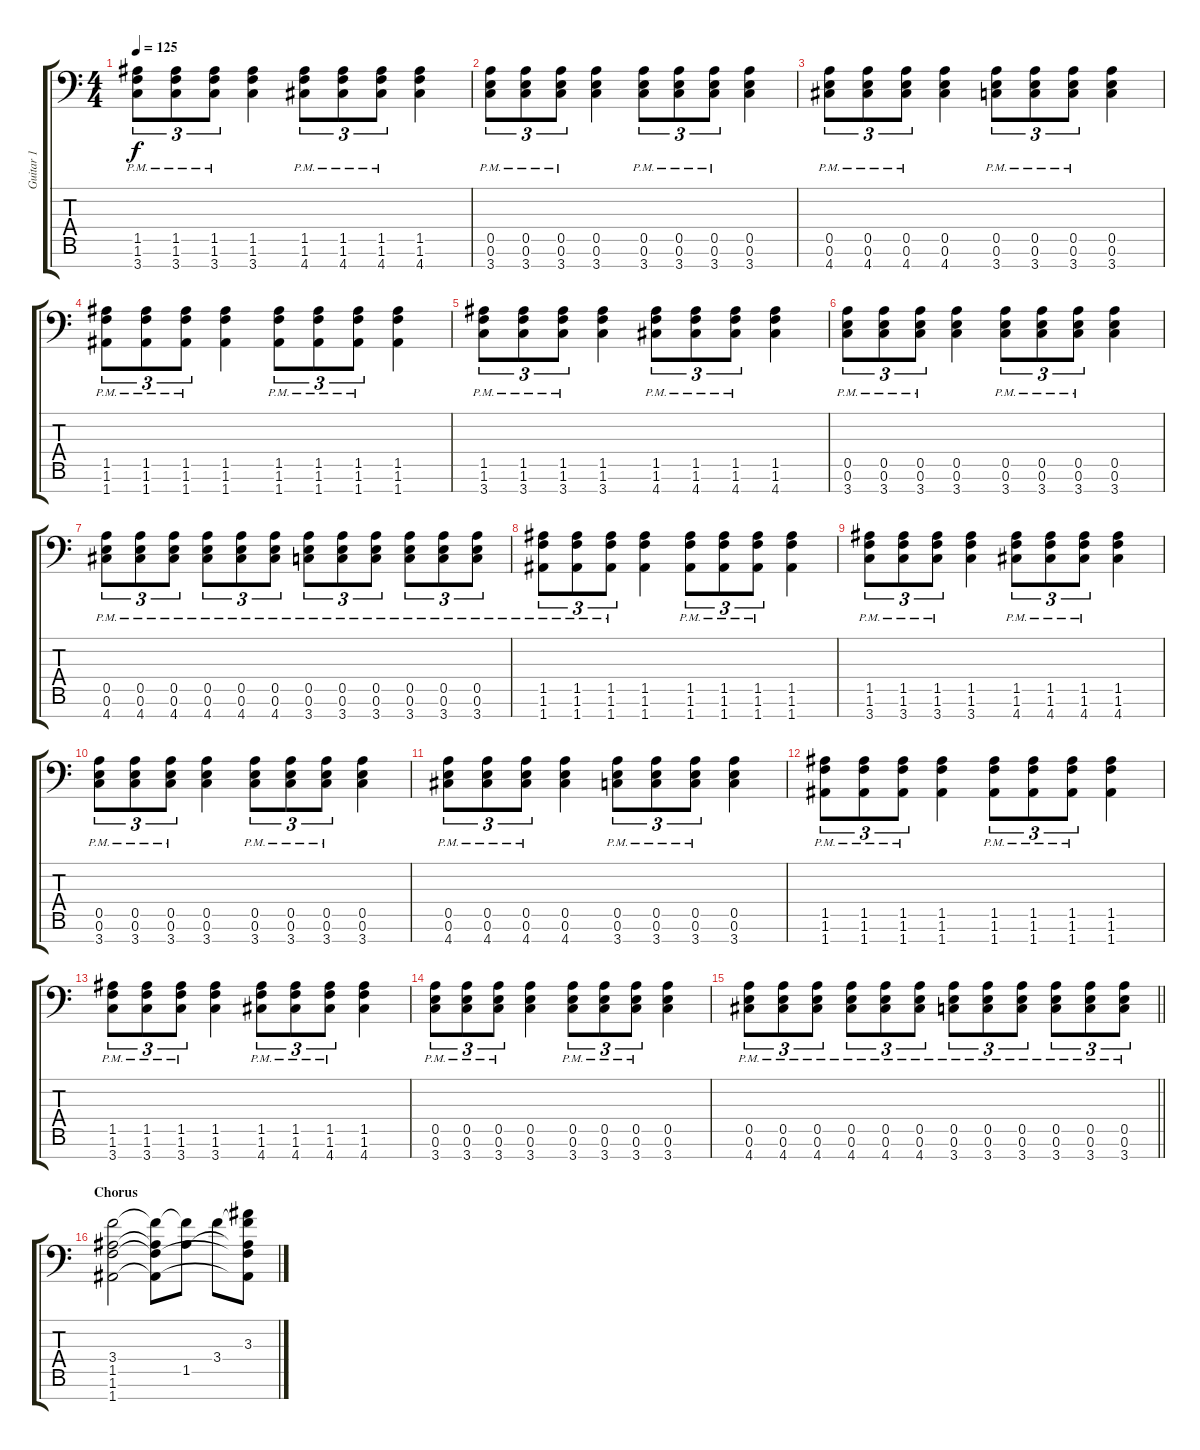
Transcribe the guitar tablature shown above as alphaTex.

\track ("Guitar 1" "Guitar 1") {instrument distortionguitar}
\staff {score tabs}
\tuning (E4 B3 G3 D3 A2 E2 A1) {hide}
\ts (4 4)
\tempo 125
\clef f4
\ks c
(1.5{pm} 1.6{pm} 3.7{pm}).8{tu (3 2) dy f} (1.5{pm} 1.6{pm} 3.7{pm}).8{tu (3 2)} (1.5{pm} 1.6{pm} 3.7{pm}).8{tu (3 2)} (1.5 1.6 3.7).4 (1.5{pm} 1.6{pm} 4.7{pm}).8{tu (3 2)} (1.5{pm} 1.6{pm} 4.7{pm}).8{tu (3 2)} (1.5{pm} 1.6{pm} 4.7{pm}).8{tu (3 2)} (1.5 1.6 4.7).4 |
(0.5{pm} 0.6{pm} 3.7{pm}).8{tu (3 2)} (0.5{pm} 0.6{pm} 3.7{pm}).8{tu (3 2)} (0.5{pm} 0.6{pm} 3.7{pm}).8{tu (3 2)} (0.5 0.6 3.7).4 (0.5{pm} 0.6{pm} 3.7{pm}).8{tu (3 2)} (0.5{pm} 0.6{pm} 3.7{pm}).8{tu (3 2)} (0.5{pm} 0.6{pm} 3.7{pm}).8{tu (3 2)} (0.5 0.6 3.7).4 |
(0.5{pm} 0.6{pm} 4.7{pm}).8{tu (3 2)} (0.5{pm} 0.6{pm} 4.7{pm}).8{tu (3 2)} (0.5{pm} 0.6{pm} 4.7{pm}).8{tu (3 2)} (0.5 0.6 4.7).4 (0.5{pm} 0.6{pm} 3.7{pm}).8{tu (3 2)} (0.5{pm} 0.6{pm} 3.7{pm}).8{tu (3 2)} (0.5{pm} 0.6{pm} 3.7{pm}).8{tu (3 2)} (0.5 0.6 3.7).4 |
(1.5{pm} 1.6{pm} 1.7{pm}).8{tu (3 2)} (1.5{pm} 1.6{pm} 1.7{pm}).8{tu (3 2)} (1.5{pm} 1.6{pm} 1.7{pm}).8{tu (3 2)} (1.5 1.6 1.7).4 (1.5{pm} 1.6{pm} 1.7{pm}).8{tu (3 2)} (1.5{pm} 1.6{pm} 1.7{pm}).8{tu (3 2)} (1.5{pm} 1.6{pm} 1.7{pm}).8{tu (3 2)} (1.5 1.6 1.7).4 |
(1.5{pm} 1.6{pm} 3.7{pm}).8{tu (3 2)} (1.5{pm} 1.6{pm} 3.7{pm}).8{tu (3 2)} (1.5{pm} 1.6{pm} 3.7{pm}).8{tu (3 2)} (1.5 1.6 3.7).4 (1.5{pm} 1.6{pm} 4.7{pm}).8{tu (3 2)} (1.5{pm} 1.6{pm} 4.7{pm}).8{tu (3 2)} (1.5{pm} 1.6{pm} 4.7{pm}).8{tu (3 2)} (1.5 1.6 4.7).4 |
(0.5{pm} 0.6{pm} 3.7{pm}).8{tu (3 2)} (0.5{pm} 0.6{pm} 3.7{pm}).8{tu (3 2)} (0.5{pm} 0.6{pm} 3.7{pm}).8{tu (3 2)} (0.5 0.6 3.7).4 (0.5{pm} 0.6{pm} 3.7{pm}).8{tu (3 2)} (0.5{pm} 0.6{pm} 3.7{pm}).8{tu (3 2)} (0.5{pm} 0.6{pm} 3.7{pm}).8{tu (3 2)} (0.5 0.6 3.7).4 |
(0.5{pm} 0.6{pm} 4.7{pm}).8{tu (3 2)} (0.5{pm} 0.6{pm} 4.7{pm}).8{tu (3 2)} (0.5{pm} 0.6{pm} 4.7{pm}).8{tu (3 2)} (0.5{pm} 0.6{pm} 4.7{pm}).8{tu (3 2)} (0.5{pm} 0.6{pm} 4.7{pm}).8{tu (3 2)} (0.5{pm} 0.6{pm} 4.7{pm}).8{tu (3 2)} (0.5{pm} 0.6{pm} 3.7{pm}).8{tu (3 2)} (0.5{pm} 0.6{pm} 3.7{pm}).8{tu (3 2)} (0.5{pm} 0.6{pm} 3.7{pm}).8{tu (3 2)} (0.5{pm} 0.6{pm} 3.7{pm}).8{tu (3 2)} (0.5{pm} 0.6{pm} 3.7{pm}).8{tu (3 2)} (0.5{pm} 0.6{pm} 3.7{pm}).8{tu (3 2)} |
(1.5{pm} 1.6{pm} 1.7{pm}).8{tu (3 2)} (1.5{pm} 1.6{pm} 1.7{pm}).8{tu (3 2)} (1.5{pm} 1.6{pm} 1.7{pm}).8{tu (3 2)} (1.5 1.6 1.7).4 (1.5{pm} 1.6{pm} 1.7{pm}).8{tu (3 2)} (1.5{pm} 1.6{pm} 1.7{pm}).8{tu (3 2)} (1.5{pm} 1.6{pm} 1.7{pm}).8{tu (3 2)} (1.5 1.6 1.7).4 |
(1.5{pm} 1.6{pm} 3.7{pm}).8{tu (3 2)} (1.5{pm} 1.6{pm} 3.7{pm}).8{tu (3 2)} (1.5{pm} 1.6{pm} 3.7{pm}).8{tu (3 2)} (1.5 1.6 3.7).4 (1.5{pm} 1.6{pm} 4.7{pm}).8{tu (3 2)} (1.5{pm} 1.6{pm} 4.7{pm}).8{tu (3 2)} (1.5{pm} 1.6{pm} 4.7{pm}).8{tu (3 2)} (1.5 1.6 4.7).4 |
(0.5{pm} 0.6{pm} 3.7{pm}).8{tu (3 2)} (0.5{pm} 0.6{pm} 3.7{pm}).8{tu (3 2)} (0.5{pm} 0.6{pm} 3.7{pm}).8{tu (3 2)} (0.5 0.6 3.7).4 (0.5{pm} 0.6{pm} 3.7{pm}).8{tu (3 2)} (0.5{pm} 0.6{pm} 3.7{pm}).8{tu (3 2)} (0.5{pm} 0.6{pm} 3.7{pm}).8{tu (3 2)} (0.5 0.6 3.7).4 |
(0.5{pm} 0.6{pm} 4.7{pm}).8{tu (3 2)} (0.5{pm} 0.6{pm} 4.7{pm}).8{tu (3 2)} (0.5{pm} 0.6{pm} 4.7{pm}).8{tu (3 2)} (0.5 0.6 4.7).4 (0.5{pm} 0.6{pm} 3.7{pm}).8{tu (3 2)} (0.5{pm} 0.6{pm} 3.7{pm}).8{tu (3 2)} (0.5{pm} 0.6{pm} 3.7{pm}).8{tu (3 2)} (0.5 0.6 3.7).4 |
(1.5{pm} 1.6{pm} 1.7{pm}).8{tu (3 2)} (1.5{pm} 1.6{pm} 1.7{pm}).8{tu (3 2)} (1.5{pm} 1.6{pm} 1.7{pm}).8{tu (3 2)} (1.5 1.6 1.7).4 (1.5{pm} 1.6{pm} 1.7{pm}).8{tu (3 2)} (1.5{pm} 1.6{pm} 1.7{pm}).8{tu (3 2)} (1.5{pm} 1.6{pm} 1.7{pm}).8{tu (3 2)} (1.5 1.6 1.7).4 |
(1.5{pm} 1.6{pm} 3.7{pm}).8{tu (3 2)} (1.5{pm} 1.6{pm} 3.7{pm}).8{tu (3 2)} (1.5{pm} 1.6{pm} 3.7{pm}).8{tu (3 2)} (1.5 1.6 3.7).4 (1.5{pm} 1.6{pm} 4.7{pm}).8{tu (3 2)} (1.5{pm} 1.6{pm} 4.7{pm}).8{tu (3 2)} (1.5{pm} 1.6{pm} 4.7{pm}).8{tu (3 2)} (1.5 1.6 4.7).4 |
(0.5{pm} 0.6{pm} 3.7{pm}).8{tu (3 2)} (0.5{pm} 0.6{pm} 3.7{pm}).8{tu (3 2)} (0.5{pm} 0.6{pm} 3.7{pm}).8{tu (3 2)} (0.5 0.6 3.7).4 (0.5{pm} 0.6{pm} 3.7{pm}).8{tu (3 2)} (0.5{pm} 0.6{pm} 3.7{pm}).8{tu (3 2)} (0.5{pm} 0.6{pm} 3.7{pm}).8{tu (3 2)} (0.5 0.6 3.7).4 |
\barLineRight lightlight
(0.5{pm} 0.6{pm} 4.7{pm}).8{tu (3 2)} (0.5{pm} 0.6{pm} 4.7{pm}).8{tu (3 2)} (0.5{pm} 0.6{pm} 4.7{pm}).8{tu (3 2)} (0.5{pm} 0.6{pm} 4.7{pm}).8{tu (3 2)} (0.5{pm} 0.6{pm} 4.7{pm}).8{tu (3 2)} (0.5{pm} 0.6{pm} 4.7{pm}).8{tu (3 2)} (0.5{pm} 0.6{pm} 3.7{pm}).8{tu (3 2)} (0.5{pm} 0.6{pm} 3.7{pm}).8{tu (3 2)} (0.5{pm} 0.6{pm} 3.7{pm}).8{tu (3 2)} (0.5{pm} 0.6{pm} 3.7{pm}).8{tu (3 2)} (0.5{pm} 0.6{pm} 3.7{pm}).8{tu (3 2)} (0.5{pm} 0.6{pm} 3.7{pm}).8{tu (3 2)} |
\section ("" "Chorus")
(3.4 1.5 1.6 1.7).2 (3.4{t} 1.5{t} 1.6{t} 1.7{t}).8 (3.4{t} 1.5).8 3.4.8 (3.3 3.4{t} 1.5{t} 1.6{t} 1.7{t}).8
